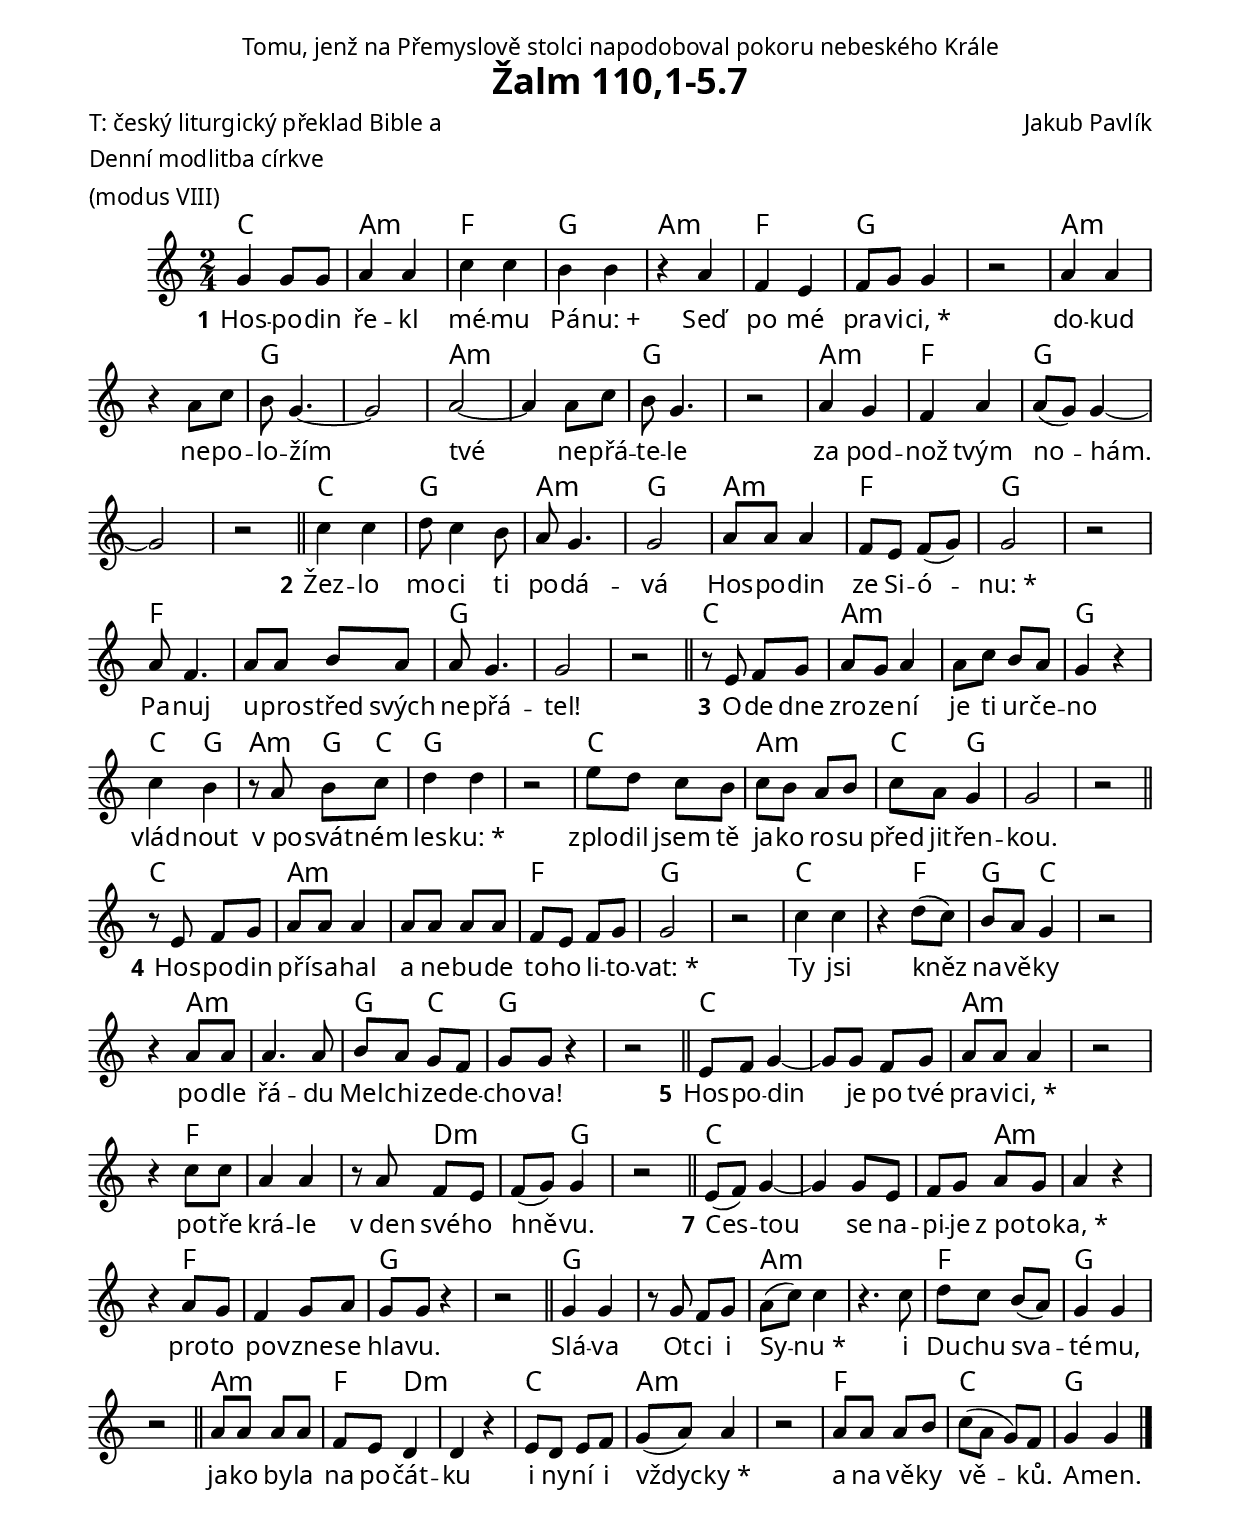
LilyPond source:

\version "2.16.0"

\include "../../spolecne/layout.ly"
\include "../../spolecne/tiraz.ly"

\header {
  title = "Žalm 110,1-5.7"
  composer = "Jakub Pavlík"
  poet = \markup\column{
           \line{"T: český liturgický překlad Bible a"}
           \line{"Denní modlitba církve"}
  }
  dedication = \markup{
    Tomu, jenž na Přemyslově stolci %/
    napodoboval pokoru nebeského Krále
  }
}

\layout {
  ragged-last = ##f
  
  \context {
    \Score
    \remove Bar_number_engraver
  }
  \context {
    \Staff
    \remove Custos_engraver
  }
}

\paper {
  ragged-bottom = ##t
}

text = \lyricmode {
  \set stanza = #"1"
  Hos -- po -- din ře -- kl mé -- mu Pá -- nu:_+
  Seď po mé pra -- vi -- ci,_*
  do -- kud ne -- po -- lo -- žím tvé ne -- přá -- te -- le 
  za pod -- nož tvým no -- hám.

  \set stanza = #"2"
  Žez -- lo mo -- ci ti po -- dá -- vá 
  Hos -- po -- din ze Si -- ó -- nu:_*
  Pa -- nuj u -- pro -- střed svých ne -- přá -- tel! 
  
  \set stanza = #"3"
  O -- de dne zro -- ze -- ní je ti ur -- če -- no 
  vlád -- nout v_po -- svát -- ném les -- ku:_*
  zplo -- dil jsem tě ja -- ko ro -- su před jit -- řen -- kou.
  
  \set stanza = #"4"
  Hos -- po -- din pří -- sa -- hal 
  a ne -- bu -- de to -- ho li -- to -- vat:_*
  Ty jsi kněz na -- vě -- ky 
  po -- dle řá -- du Mel -- chi -- ze -- de -- cho -- va!
  
  \set stanza = #"5"
  Hos -- po -- din je po tvé pra -- vi -- ci,_*
  po -- tře krá -- le v_den své -- ho hně -- vu. 
  
  \set stanza = #"7"
  Ces -- tou se na -- pi -- je z_po -- to -- ka,_*
  pro -- to po -- vzne -- se hla -- vu.
  
  %10
  Slá -- va Ot -- ci i Sy -- nu_*
  i Du -- chu sva -- té -- mu,
  %11
  ja -- ko by -- la na po -- čát -- ku i ny -- ní i vždyc -- ky_*
  a na vě -- ky vě -- ků. A -- men.
}


akordyB = \chords {
  % 1
  c2 a:m f g
  a:m f g1
  a2:m s g1
  a1:m g1 a2:m f g s s
  
  % 2
  c2 g a:m g2 a:m f g1
  f1 g s2
  
  % 3
  c2 a1:m g2
  c4 g a:m g8 c g1
  c2 a:m c4 g4 s1 
  
  % 4
  c2 a1:m f2 g1
  c2. f4 g c2.
  s4 a2.:m g4 c g1
  
  % 5
  c1 a:m s4
  f1 d2:m g4 s2
  
  % 7
  c1 s4 a1:m
  f2. g1
  
  % dox
  g1 a:m 
  f2 g1
  
  a2:m f4 d2.:m c2 a1:m
  f2 c g
}


melodieB = \relative c'' {
  \override Score.RehearsalMark #'break-align-symbols = #'(staff-bar)
  % chci znacky na konci radku, ne na zacatku noveho
  \override Score.RehearsalMark #'break-visibility = #begin-of-line-invisible
  
  \key g \mixolydian
  
  % 1
  \time 2/4 g4 g8 g a4 a c c b b \bar "|"
  r4 a f e f8 g g4 r2 \bar "|"
  a4 a r4 a8 c b g4.~ g2 \bar "|"
  a2~ a4 a8 c b g4. r2 \bar "|"
  a4 g f a a8( g) g4~ g2 r \bar "||" 
  
  % 2
  c4 c d8 c4 b8 a g4. g2 \bar "|"
  a8 a a4 f8 e f( g) g2 r \bar "|"
  a8 f4. a8 a b a a g4. g2 r \bar "||" 
  
  % 3 
  r8 e8 f g a g a4 \bar "|" a8 c b a g4 r \bar "|"
  c4 b \bar "|" r8 a8 b c d4 d r2 \bar "|"
  e8 d c b c b a b c a g4 g2 r \bar "||" 
  
  % 4
  r8 e8 f g a a a4 a8 a a a f e f g g2 r \bar "|"
  c4 c r d8( c) b a g4 r2 \bar "|"
  r4 a8 a a4. a8 b a g f g g r4 r2 \bar "||" 
  
  % 5
  e8 f g4~ g8 g8 f g a a a4 \bar "|"
  r2 r4 c8 c a4 a r8 a8 f e f( g) g4 r2 \bar "||" 
  
  % 7
  e8( f) g4~ g g8 e f g a g a4 r \bar "|"
  r4 a8 g f4 g8 a g g r4 r2 \bar "||"
  
  % doxologie
  g4 g r8 g f g a( c) c4 \bar "|"
  r4. c8 d c b( a) g4 g r2 \bar "||"
  
  a8 a a a f e d4 d r 
  e8 d e f g( a) a4 r2 \bar "|"
  a8 a a b c( a g) f g4 g \bar "|."
}

% zalm
\score {
  <<
    \akordyB
    \melodieB
    \addlyrics { \text }
  >>
  \header{
    piece = "(modus VIII)"
  }
}